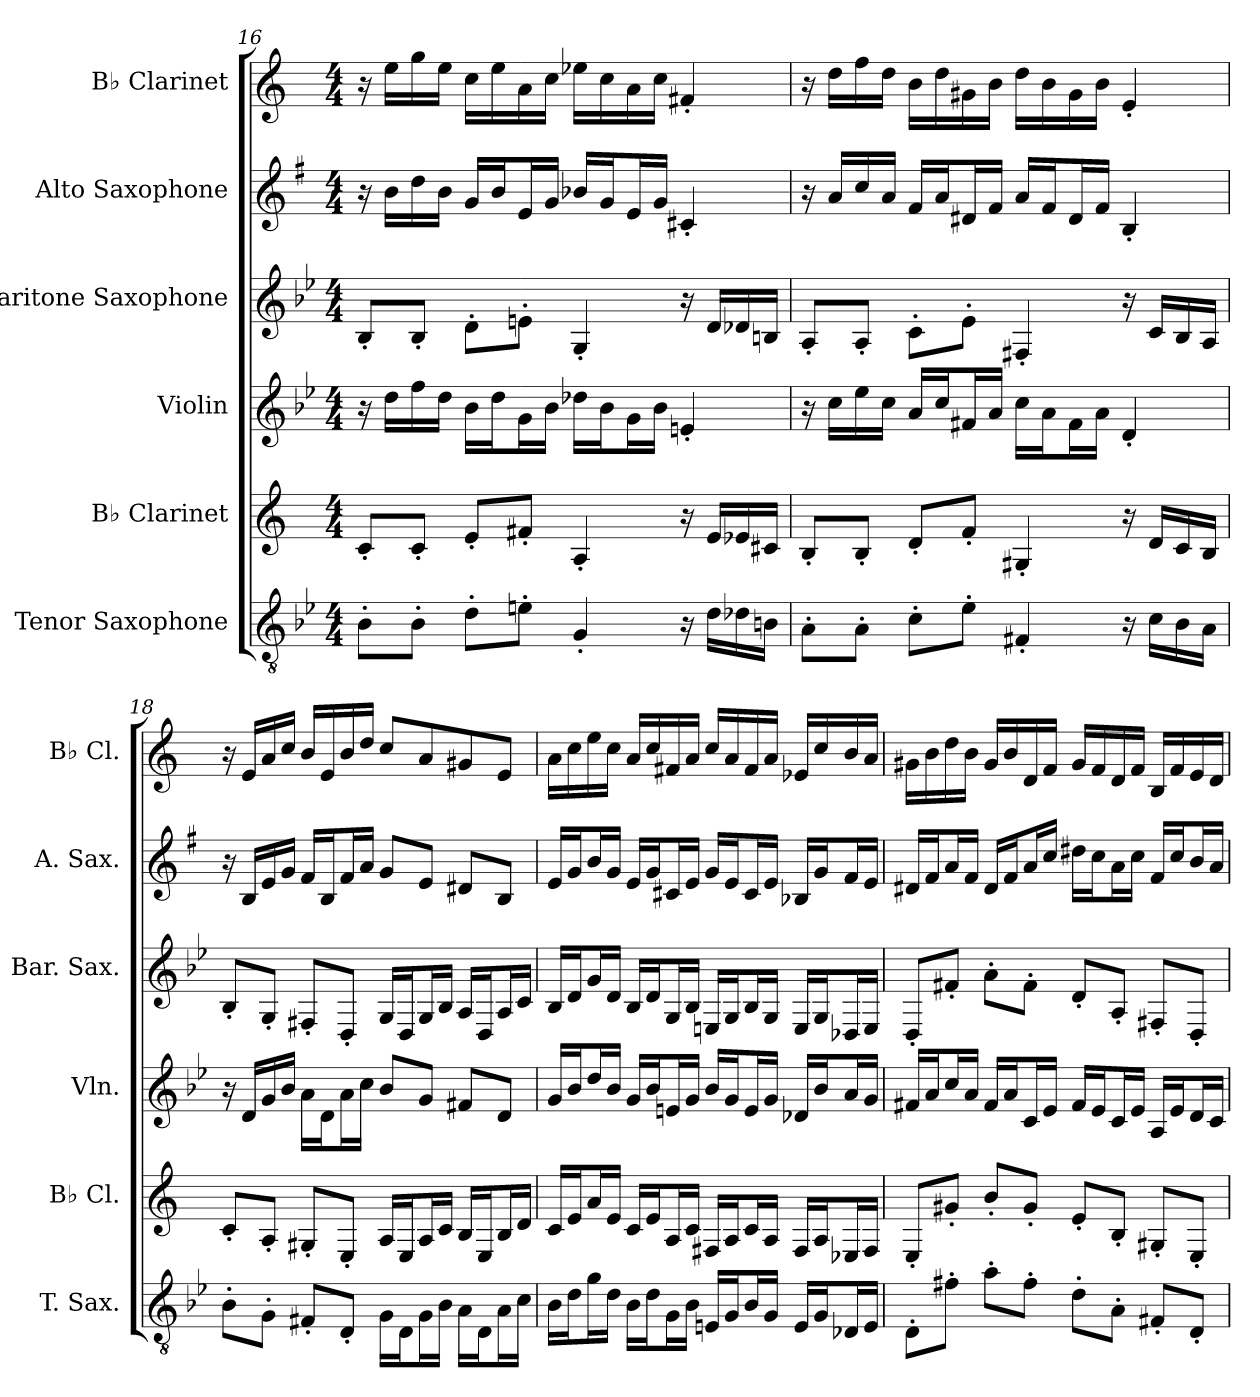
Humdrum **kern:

**kern	**kern	**kern	**kern	**kern	**kern
*part6	*part5	*part4	*part3	*part2	*part1
*staff6	*staff5	*staff4	*staff3	*staff2	*staff1
*I"Tenor Saxophone	*I"B♭ Clarinet	*I"Violin	*I"Baritone Saxophone	*I"Alto Saxophone	*I"B♭ Clarinet
*I'T. Sax.	*I'B♭ Cl.	*I'Vln.	*I'Bar. Sax.	*I'A. Sax.	*I'B♭ Cl.
!!LO:LB:g=z
*clefGv2	*clefG2	*clefG2	*clefG2	*clefG2	*clefG2
*ITrd8c14	*ITrd1c2	*	*ITrd12c21	*ITrd5c9	*ITrd1c2
*k[b-e-]	*k[b-e-]	*k[b-e-]	*k[b-e-]	*k[b-e-]	*k[b-e-]
*M4/4	*M4/4	*M4/4	*M4/4	*M4/4	*M4/4
=16	=16	=16	=16	=16	=16
8BB-'\L	8B-'/L	16r	8BB-'/L	16r	16r
.	.	16dd\LL	.	16d\LL	16dd\LL
8BB-'\J	8B-'/J	16ff\	8BB-'/J	16f\	16ff\
.	.	16dd\JJ	.	16d\JJ	16dd\JJ
8D'\L	8d'/L	16b-\LL	8D'\L	16B-/LL	16b-\LL
.	.	16dd\J	.	16d/J	16dd\
8En'\J	8en'/J	16g\L	8En'\J	16G/L	16g\
.	.	16b-\JJ	.	16B-/JJ	16b-\JJ
4GG'/	4G'/	16dd-X\LL	4GG'/	16d-X/LL	16dd-X\LL
.	.	16b-\J	.	16B-/J	16b-\
.	.	16g\L	.	16G/L	16g\
.	.	16b-\JJ	.	16B-/JJ	16b-\JJ
16r	16r	4en'/	16r	4En'/	4en'/
16D\LL	16d/LL	.	16D/LL	.	.
16D-X\	16d-X/	.	16D-X/	.	.
16BBn\JJ	16Bn/JJ	.	16BBn/JJ	.	.
=17	=17	=17	=17	=17	=17
8AA'\L	8A'/L	16r	8AA'/L	16r	16r
.	.	16cc\LL	.	16c/LL	16cc\LL
8AA'\J	8A'/J	16ee-\	8AA'/J	16e-/	16ee-\
.	.	16cc\JJ	.	16c/JJ	16cc\JJ
8C'\L	8c'/L	16a/LL	8C'\L	16A/LL	16a\LL
.	.	16cc/J	.	16c/J	16cc\
8E-'\J	8e-'/J	16f#X/L	8E-'\J	16F#X/L	16f#X\
.	.	16a/JJ	.	16A/JJ	16a\JJ
4FF#X'/	4F#X'/	16cc\LL	4FF#X'/	16c/LL	16cc\LL
.	.	16a\J	.	16A/J	16a\
.	.	16f#\L	.	16F#/L	16f#\
.	.	16a\JJ	.	16A/JJ	16a\JJ
16r	16r	4d'/	16r	4D'/	4d'/
16C\LL	16c/LL	.	16C/LL	.	.
16BB-\	16B-/	.	16BB-/	.	.
16AA\JJ	16A/JJ	.	16AA/JJ	.	.
=18	=18	=18	=18	=18	=18
8BB-'\L	8B-'/L	16r	8BB-'/L	16r	16r
.	.	16d/LL	.	16D/LL	16d/LL
8GG'\J	8G'/J	16g/	8GG'/J	16G/	16g/
.	.	16b-/JJ	.	16B-/JJ	16b-/JJ
8FF#X'/L	8F#X'/L	16a\LL	8FF#X'/L	16A/LL	16a/LL
.	.	16d\J	.	16D/J	16d/
8DD'/J	8D'/J	16a\L	8DD'/J	16A/L	16a/
.	.	16cc\JJ	.	16c/JJ	16cc/JJ
16GG\LL	16G/LL	8b-/L	16GG/LL	8B-/L	8b-/L
16DD\J	16D/J	.	16DD/J	.	.
16GG\L	16G/L	8g/J	16GG/L	8G/J	8g/
16BB-\JJ	16B-/JJ	.	16BB-/JJ	.	.
16AA\LL	16A/LL	8f#X/L	16AA/LL	8F#X/L	8f#X/
16DD\J	16D/J	.	16DD/J	.	.
16AA\L	16A/L	8d/J	16AA/L	8D/J	8d/J
16C\JJ	16c/JJ	.	16C/JJ	.	.
!!LO:LB:g=z
=19	=19	=19	=19	=19	=19
16BB-\LL	16B-/LL	16g/LL	16BB-/LL	16G/LL	16g\LL
16D\J	16d/J	16b-/J	16D/J	16B-/J	16b-\
16G\L	16g/L	16dd/L	16G/L	16d/L	16dd\
16D\JJ	16d/JJ	16b-/JJ	16D/JJ	16B-/JJ	16b-\JJ
16BB-\LL	16B-/LL	16g/LL	16BB-/LL	16G/LL	16g/LL
16D\J	16d/J	16b-/J	16D/J	16B-/J	16b-/
16GG\L	16G/L	16en/L	16GG/L	16En/L	16en/
16BB-\JJ	16B-/JJ	16g/JJ	16BB-/JJ	16G/JJ	16g/JJ
16EEn/LL	16En/LL	16b-/LL	16EEn/LL	16B-/LL	16b-/LL
16GG/J	16G/J	16g/J	16GG/J	16G/J	16g/
16BB-/L	16B-/L	16e/L	16BB-/L	16E/L	16e/
16GG/JJ	16G/JJ	16g/JJ	16GG/JJ	16G/JJ	16g/JJ
16EE/LL	16E/LL	16d-X/LL	16EE/LL	16D-X/LL	16d-X/LL
16GG/J	16G/J	16b-/J	16GG/J	16B-/J	16b-/
16DD-X/L	16D-X/L	16a/L	16DD-X/L	16A/L	16a/
16EE/JJ	16E/JJ	16g/JJ	16EE/JJ	16G/JJ	16g/JJ
=20	=20	=20	=20	=20	=20
8DD'\L	8D'/L	16f#X/LL	8DD'/L	16F#X/LL	16f#X\LL
.	.	16a/J	.	16A/J	16a\
8F#X'\J	8f#X'/J	16cc/L	8F#X'/J	16c/L	16cc\
.	.	16a/JJ	.	16A/JJ	16a\JJ
8A'\L	8a'/L	16f#/LL	8A'\L	16F#/LL	16f#/LL
.	.	16a/J	.	16A/J	16a/
8F#'\J	8f#'/J	16c/L	8F#'\J	16c/L	16c/
.	.	16e-/JJ	.	16e-/JJ	16e-/JJ
8D'\L	8d'/L	16f#/LL	8D'/L	16f#X\LL	16f#/LL
.	.	16e-/J	.	16e-\J	16e-/
8AA'\J	8A'/J	16c/L	8AA'/J	16c\L	16c/
.	.	16e-/JJ	.	16e-\JJ	16e-/JJ
8FF#X'/L	8F#X'/L	16A/LL	8FF#X'/L	16A/LL	16A/LL
.	.	16e-/J	.	16e-/J	16e-/
8DD'/J	8D'/J	16d/L	8DD'/J	16d/L	16d/
.	.	16c/JJ	.	16c/JJ	16c/JJ
=	=	=	=	=	=
*-	*-	*-	*-	*-	*-
